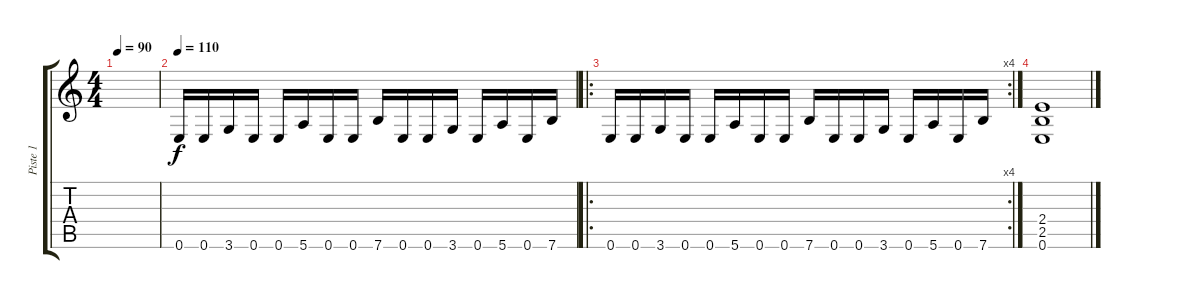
\track ("Piste 1" "Piste 1") {instrument distortionguitar}
\staff {score tabs}
\tuning (E4 B3 G3 D3 A2 E2) {hide}
\ts (4 4)
\tempo 90
\clef g2
\ks c
|
\tempo 110
0.6.16 0.6.16 3.6.16 0.6.16 0.6.16 5.6.16 0.6.16 0.6.16 7.6.16 0.6.16 0.6.16 3.6.16 0.6.16 5.6.16 0.6.16 7.6.16 |
\ro
\rc 4
0.6.16 0.6.16 3.6.16 0.6.16 0.6.16 5.6.16 0.6.16 0.6.16 7.6.16 0.6.16 0.6.16 3.6.16 0.6.16 5.6.16 0.6.16 7.6.16 |
(2.4 2.5 0.6).1
